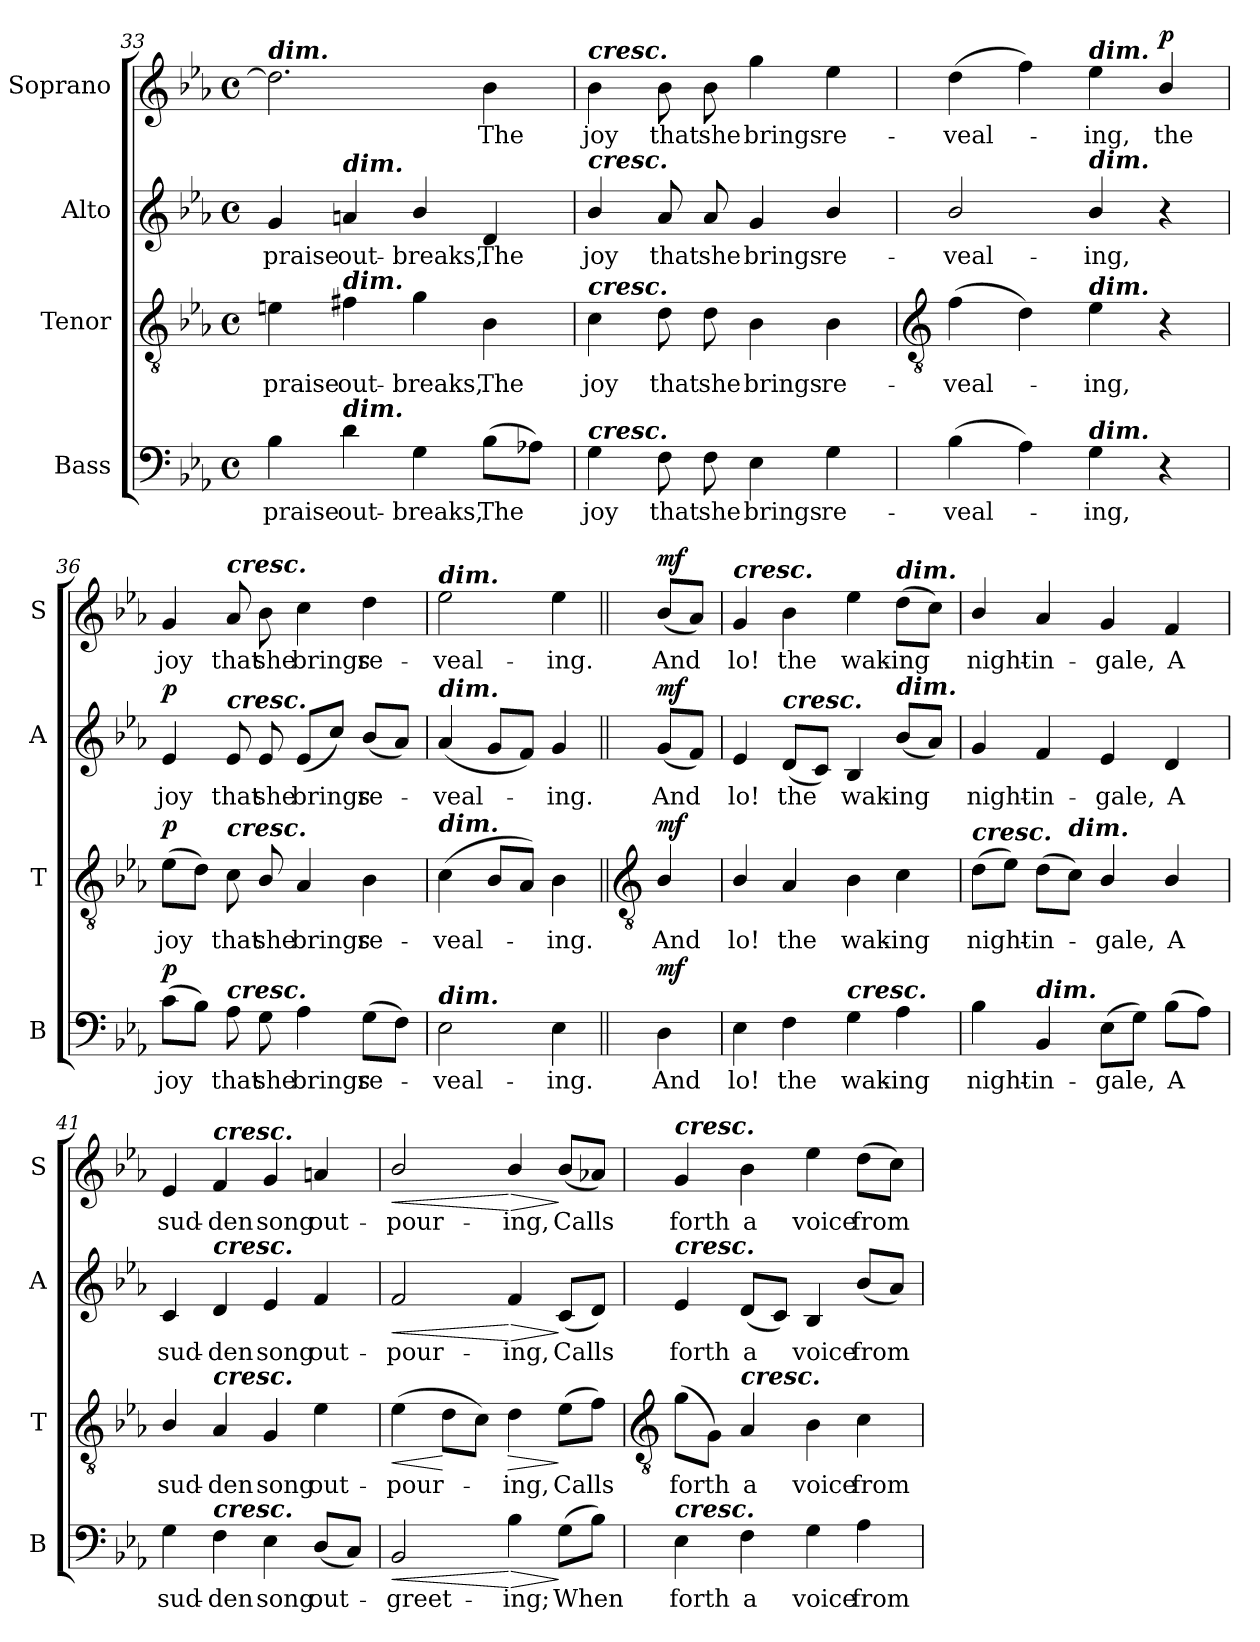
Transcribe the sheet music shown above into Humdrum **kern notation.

**kern	**text	**dynam	**kern	**text	**dynam	**kern	**text	**dynam	**kern	**text	**dynam
*part4	*part4	*part4	*part3	*part3	*part3	*part2	*part2	*part2	*part1	*part1	*part1
*staff4	*staff4	*staff4	*staff3	*staff3	*staff3	*staff2	*staff2	*staff2	*staff1	*staff1	*staff1
*I"Bass	*	*	*I"Tenor	*	*	*I"Alto	*	*	*I"Soprano	*	*
*I'B	*	*	*I'T	*	*	*I'A	*	*	*I'S	*	*
*clefF4	*	*	*clefGv2	*	*	*clefG2	*	*	*clefG2	*	*
*k[b-e-a-]	*	*	*k[b-e-a-]	*	*	*k[b-e-a-]	*	*	*k[b-e-a-]	*	*
*E-:	*	*	*E-:	*	*	*E-:	*	*	*E-:	*	*
*M4/4	*	*	*M4/4	*	*	*M4/4	*	*	*M4/4	*	*
*met(c)	*	*	*met(c)	*	*	*met(c)	*	*	*met(c)	*	*
=33	=33	=33	=33	=33	=33	=33	=33	=33	=33	=33	=33
!	!	!	!	!	!	!	!	!	!LO:TX:a:Bi:t=dim.	!	!
!	!LO:LY:b	!	!	!LO:LY:b	!	!	!LO:LY:b	!	!	!	!
4B-	praise	.	4en	praise	.	4g	praise	.	2.dd]	.	.
!	!	!	!	!	!	!LO:TX:a:Bi:t=dim.	!	!	!	!	!
!	!	!	!LO:TX:a:Bi:t=dim.	!	!	!	!	!	!	!	!
!LO:TX:a:Bi:t=dim.	!	!	!	!	!	!	!	!	!	!	!
!	!LO:LY:b	!	!	!LO:LY:b	!	!	!LO:LY:b	!	!	!	!
4d	out-	.	4f#X	out-	.	4an	out-	.	.	.	.
!	!LO:LY:b	!	!	!LO:LY:b	!	!	!LO:LY:b	!	!	!	!
4G	-breaks,	.	4g	-breaks,	.	4b-/	-breaks,	.	.	.	.
!	!LO:LY:b	!	!	!LO:LY:b	!	!	!LO:LY:b	!	!	!LO:LY:b	!
(>8B-L	The	.	4B-	The	.	4d	The	.	4b-	The	.
8A-XJ)	.	.	.	.	.	.	.	.	.	.	.
=34	=34	=34	=34	=34	=34	=34	=34	=34	=34	=34	=34
!	!	!	!	!	!	!	!	!	!LO:TX:a:Bi:t=cresc.	!	!
!	!	!	!	!	!	!LO:TX:a:Bi:t=cresc.	!	!	!	!	!
!	!	!	!LO:TX:a:Bi:t=cresc.	!	!	!	!	!	!	!	!
!LO:TX:a:Bi:t=cresc.	!	!	!	!	!	!	!	!	!	!	!
!	!LO:LY:b	!	!	!LO:LY:b	!	!	!LO:LY:b	!	!	!LO:LY:b	!
4G	joy	.	4c	joy	.	4b-/	joy	.	4b-	joy	.
!	!LO:LY:b	!	!	!LO:LY:b	!	!	!LO:LY:b	!	!	!LO:LY:b	!
8F	that	.	8d	that	.	8a-	that	.	8b-	that	.
!	!LO:LY:b	!	!	!LO:LY:b	!	!	!LO:LY:b	!	!	!LO:LY:b	!
8F	she	.	8d	she	.	8a-	she	.	8b-	she	.
!	!LO:LY:b	!	!	!LO:LY:b	!	!	!LO:LY:b	!	!	!LO:LY:b	!
4E-	brings	.	4B-	brings	.	4g	brings	.	4gg	brings	.
!	!LO:LY:b	!	!	!LO:LY:b	!	!	!LO:LY:b	!	!	!LO:LY:b	!
4G	re-	.	4B-	re-	.	4b-/	re-	.	4ee-	re-	.
!!LO:LB:g=z
=35	=35	=35	=35	=35	=35	=35	=35	=35	=35	=35	=35
*	*	*	*clefGv2	*	*	*	*	*	*	*	*
!	!LO:LY:b	!	!	!LO:LY:b	!	!	!LO:LY:b	!	!	!LO:LY:b	!
(>4B-	-veal-	.	(>4f	-veal-	.	2b-/	-veal-	.	(>4dd	-veal-	.
4A-)	.	.	4d)	.	.	.	.	.	4ff)	.	.
!	!	!	!	!	!	!	!	!	!LO:TX:a:Bi:t=dim.	!	!
!	!	!	!	!	!	!LO:TX:a:Bi:t=dim.	!	!	!	!	!
!	!	!	!LO:TX:a:Bi:t=dim.	!	!	!	!	!	!	!	!
!LO:TX:a:Bi:t=dim.	!	!	!	!	!	!	!	!	!	!	!
!	!LO:LY:b	!	!	!LO:LY:b	!	!	!LO:LY:b	!	!	!LO:LY:b	!
4G	ing,	.	4e-	ing,	.	4b-/	-ing,	.	4ee-	ing,	.
!	!	!	!	!	!	!	!	!	!	!LO:LY:b	!LO:DY:b
4r	.	.	4r	.	.	4r	.	.	4b-/	the	p
=36	=36	=36	=36	=36	=36	=36	=36	=36	=36	=36	=36
!	!LO:LY:b	!LO:DY:b	!	!LO:LY:b	!LO:DY:b	!	!LO:LY:b	!LO:DY:b	!	!LO:LY:b	!
(>8cL	joy	p	(>8e-L	joy	p	4e-	joy	p	4g	joy	.
8B-J)	.	.	8dJ)	.	.	.	.	.	.	.	.
!	!	!	!	!	!	!	!	!	!LO:TX:a:Bi:t=cresc.	!	!
!	!	!	!	!	!	!LO:TX:a:Bi:t=cresc.	!	!	!	!	!
!	!	!	!LO:TX:a:Bi:t=cresc.	!	!	!	!	!	!	!	!
!LO:TX:a:Bi:t=cresc.	!	!	!	!	!	!	!	!	!	!	!
!	!LO:LY:b	!	!	!LO:LY:b	!	!	!LO:LY:b	!	!	!LO:LY:b	!
8A-	that	.	8c	that	.	8e-	that	.	8a-	that	.
!	!LO:LY:b	!	!	!LO:LY:b	!	!	!LO:LY:b	!	!	!LO:LY:b	!
8G	she	.	8B-/	she	.	8e-	she	.	8b-	she	.
!	!LO:LY:b	!	!	!LO:LY:b	!	!	!LO:LY:b	!	!	!LO:LY:b	!
4A-	brings	.	4A-	brings	.	(<8e-L	brings	.	4cc	brings	.
.	.	.	.	.	.	8ccJ)	.	.	.	.	.
!	!LO:LY:b	!	!	!LO:LY:b	!	!	!LO:LY:b	!	!	!LO:LY:b	!
(>8GL	re-	.	4B-	re-	.	(<8b-L	re-	.	4dd	re-	.
8FJ)	.	.	.	.	.	8a-J)	.	.	.	.	.
=37	=37	=37	=37	=37	=37	=37	=37	=37	=37	=37	=37
!	!	!	!	!	!	!	!	!	!LO:TX:a:Bi:t=dim.	!	!
!	!	!	!	!	!	!LO:TX:a:Bi:t=dim.	!	!	!	!	!
!	!	!	!LO:TX:a:Bi:t=dim.	!	!	!	!	!	!	!	!
!LO:TX:a:Bi:t=dim.	!	!	!	!	!	!	!	!	!	!	!
!	!LO:LY:b	!	!	!LO:LY:b	!	!	!LO:LY:b	!	!	!LO:LY:b	!
2E-	veal-	.	(<4c	-veal-	.	(<4a-	veal-	.	2ee-	-veal-	.
.	.	.	8B-L	.	.	8gL	.	.	.	.	.
.	.	.	8A-J)	.	.	8fJ)	.	.	.	.	.
!	!LO:LY:b	!	!	!LO:LY:b	!	!	!LO:LY:b	!	!	!LO:LY:b	!
4E-	-ing.	.	4B-	ing.	.	4g	ing.	.	4ee-	-ing.	.
!!LO:LB:g=z
=38||	=38||	=38||	=38||	=38||	=38||	=38||	=38||	=38||	=38||	=38||	=38||
*	*	*	*clefGv2	*	*	*	*	*	*	*	*
!	!LO:LY:b	!LO:DY:b	!	!LO:LY:b	!LO:DY:b	!	!LO:LY:b	!LO:DY:b	!	!LO:LY:b	!LO:DY:b
4D	And	mf	4B-/	And	mf	(<8gL	And	mf	(<8b-L	And	mf
.	.	.	.	.	.	8fJ)	.	.	8a-J)	.	.
=39	=39	=39	=39	=39	=39	=39	=39	=39	=39	=39	=39
!	!	!	!	!	!	!	!	!	!LO:TX:a:Bi:t=cresc.	!	!
!	!LO:LY:b	!	!	!LO:LY:b	!	!	!LO:LY:b	!	!	!LO:LY:b	!
4E-	lo!	.	4B-/	lo!	.	4e-	lo!	.	4g	lo!	.
!	!	!	!	!	!	!LO:TX:a:Bi:t=cresc.	!	!	!	!	!
!	!LO:LY:b	!	!	!LO:LY:b	!	!	!LO:LY:b	!	!	!LO:LY:b	!
4F	the	.	4A-	the	.	(<8dL	the	.	4b-	the	.
.	.	.	.	.	.	8cJ)	.	.	.	.	.
!LO:TX:a:Bi:t=cresc.	!	!	!	!	!	!	!	!	!	!	!
!	!LO:LY:b	!	!	!LO:LY:b	!	!	!LO:LY:b	!	!	!LO:LY:b	!
4G	wak-	.	4B-	wak-	.	4B-	wak-	.	4ee-	wak-	.
!	!	!	!	!	!	!	!	!	!LO:TX:a:Bi:t=dim.	!	!
!	!	!	!	!	!	!LO:TX:a:Bi:t=dim.	!	!	!	!	!
!	!LO:LY:b	!	!	!LO:LY:b	!	!	!LO:LY:b	!	!	!LO:LY:b	!
4A-	-ing	.	4c	-ing	.	(<8b-/L	-ing	.	(>8ddL	-ing	.
.	.	.	.	.	.	8a-J)	.	.	8ccJ)	.	.
=40	=40	=40	=40	=40	=40	=40	=40	=40	=40	=40	=40
!	!	!	!LO:TX:a:Bi:t=cresc.	!	!	!	!	!	!	!	!
!	!LO:LY:b	!	!	!LO:LY:b	!	!	!LO:LY:b	!	!	!LO:LY:b	!
4B-	night-	.	(>8dL	night-	.	4g	night-	.	4b-/	night-	.
.	.	.	8e-J)	.	.	.	.	.	.	.	.
!LO:TX:a:Bi:t=dim.	!	!	!	!	!	!	!	!	!	!	!
!	!LO:LY:b	!	!	!LO:LY:b	!	!	!LO:LY:b	!	!	!LO:LY:b	!
4BB-/	-in-	.	(>8dL	in-	.	4f	-in-	.	4a-	-in-	.
!	!	!	!LO:TX:a:Bi:t=dim.	!	!	!	!	!	!	!	!
.	.	.	8cJ)	.	.	.	.	.	.	.	.
!	!LO:LY:b	!	!	!LO:LY:b	!	!	!LO:LY:b	!	!	!LO:LY:b	!
(>8E-L	-gale,	.	4B-/	gale,	.	4e-	-gale,	.	4g	-gale,	.
8GJ)	.	.	.	.	.	.	.	.	.	.	.
!	!LO:LY:b	!	!	!LO:LY:b	!	!	!LO:LY:b	!	!	!LO:LY:b	!
(>8B-L	A	.	4B-/	A	.	4d	A	.	4f	A	.
8A-J)	.	.	.	.	.	.	.	.	.	.	.
=41	=41	=41	=41	=41	=41	=41	=41	=41	=41	=41	=41
!	!LO:LY:b	!	!	!LO:LY:b	!	!	!LO:LY:b	!	!	!LO:LY:b	!
4G	sud-	.	4B-/	sud-	.	4c	sud-	.	4e-	sud-	.
!	!	!	!	!	!	!	!	!	!LO:TX:a:Bi:t=cresc.	!	!
!	!	!	!	!	!	!LO:TX:a:Bi:t=cresc.	!	!	!	!	!
!	!	!	!LO:TX:a:Bi:t=cresc.	!	!	!	!	!	!	!	!
!LO:TX:a:Bi:t=cresc.	!	!	!	!	!	!	!	!	!	!	!
!	!LO:LY:b	!	!	!LO:LY:b	!	!	!LO:LY:b	!	!	!LO:LY:b	!
4F	-den	.	4A-	-den	.	4d	-den	.	4f	-den	.
!	!LO:LY:b	!	!	!LO:LY:b	!	!	!LO:LY:b	!	!	!LO:LY:b	!
4E-	song	.	4G	song	.	4e-	song	.	4g	song	.
!	!LO:LY:b	!	!	!LO:LY:b	!	!	!LO:LY:b	!	!	!LO:LY:b	!
(<8DL	out-	.	4e-	out-	.	4f	out-	.	4an	out-	.
8CJ)	.	.	.	.	.	.	.	.	.	.	.
=42	=42	=42	=42	=42	=42	=42	=42	=42	=42	=42	=42
!	!LO:LY:b	!LO:HP:b	!	!LO:LY:b	!LO:HP:b	!	!LO:LY:b	!LO:HP:b	!	!LO:LY:b	!LO:HP:b
2BB-	greet-	<	(>4e-	-pour-	<	2f	-pour-	<	2b-/	-pour-	<
.	.	.	8dL	.	[	.	.	.	.	.	.
.	.	.	8cJ)	.	.	.	.	.	.	.	.
!	!LO:LY:b	!LO:HP:n=1:b	!	!LO:LY:b	!LO:HP:b	!	!LO:LY:b	!LO:HP:n=1:b	!	!LO:LY:b	!LO:HP:n=1:b
4B-	-ing;	[ >	4d	ing,	>	4f	-ing,	[ >	4b-/	-ing,	[ >
!	!LO:LY:b	!	!	!LO:LY:b	!	!	!LO:LY:b	!	!	!LO:LY:b	!
(>8GL	When	]	(>8e-L	Calls	]	(<8cL	Calls	]	(<8b-L	Calls	]
8B-J)	.	.	8fJ)	.	.	8dJ)	.	.	8a-XJ)	.	.
!!LO:LB:g=z
=43	=43	=43	=43	=43	=43	=43	=43	=43	=43	=43	=43
*	*	*	*clefGv2	*	*	*	*	*	*	*	*
!	!	!	!	!	!	!	!	!	!LO:TX:a:Bi:t=cresc.	!	!
!	!	!	!	!	!	!LO:TX:a:Bi:t=cresc.	!	!	!	!	!
!LO:TX:a:Bi:t=cresc.	!	!	!	!	!	!	!	!	!	!	!
!	!LO:LY:b	!	!	!LO:LY:b	!	!	!LO:LY:b	!	!	!LO:LY:b	!
4E-	forth	.	(8gL	forth	.	4e-	forth	.	4g	forth	.
.	.	.	8GJ)	.	.	.	.	.	.	.	.
!	!	!	!LO:TX:a:Bi:t=cresc.	!	!	!	!	!	!	!	!
!	!LO:LY:b	!	!	!LO:LY:b	!	!	!LO:LY:b	!	!	!LO:LY:b	!
4F	a	.	4A-	a	.	(<8dL	a	.	4b-	a	.
.	.	.	.	.	.	8cJ)	.	.	.	.	.
!	!LO:LY:b	!	!	!LO:LY:b	!	!	!LO:LY:b	!	!	!LO:LY:b	!
4G	voice	.	4B-	voice	.	4B-	voice	.	4ee-	voice	.
!	!LO:LY:b	!	!	!LO:LY:b	!	!	!LO:LY:b	!	!	!LO:LY:b	!
4A-	from	.	4c	from	.	(<8b-L	from	.	(>8ddL	from	.
.	.	.	.	.	.	8a-J)	.	.	8ccJ)	.	.
=	=	=	=	=	=	=	=	=	=	=	=
*-	*-	*-	*-	*-	*-	*-	*-	*-	*-	*-	*-
